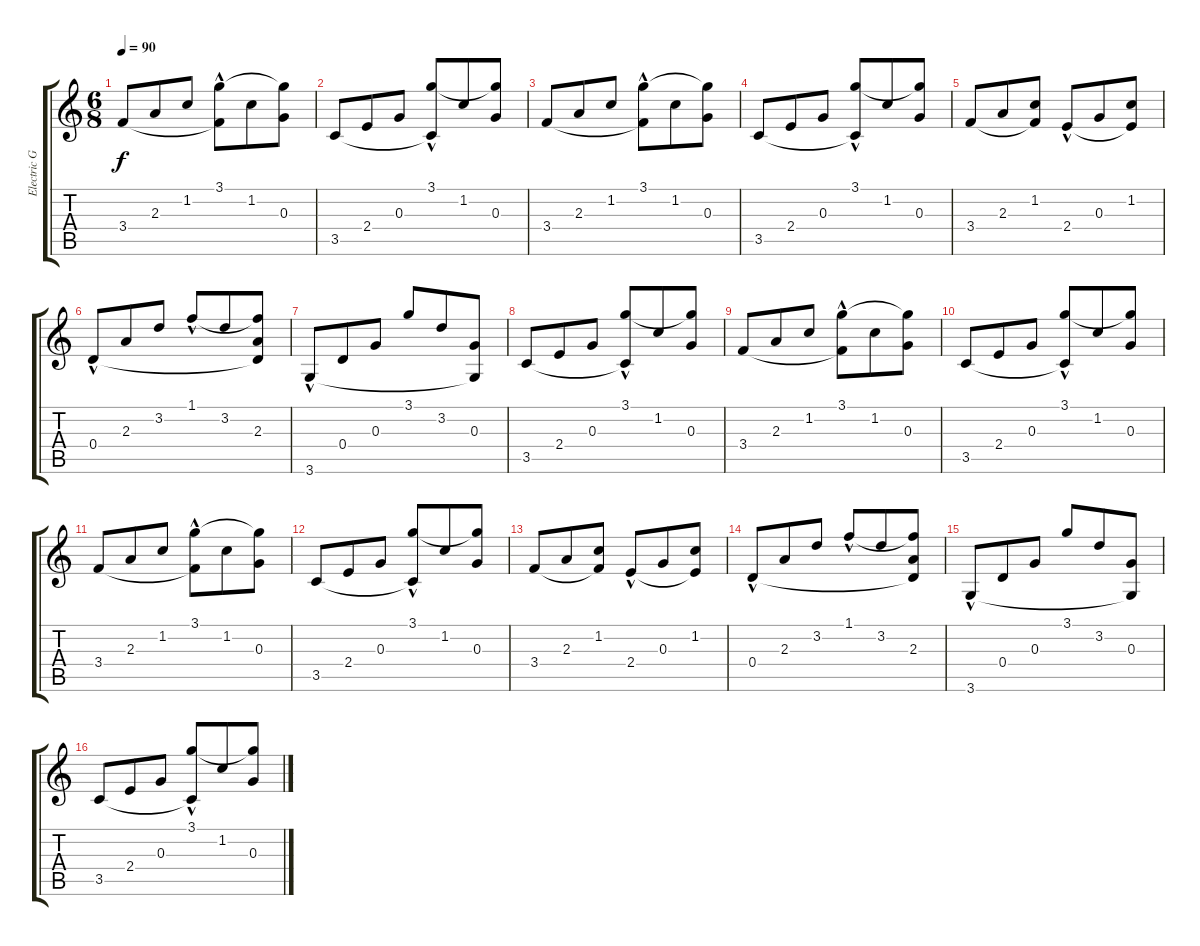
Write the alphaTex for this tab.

\track ("Electric Guitar (clean)" "Electric G") {instrument electricguitarclean}
\staff {score tabs}
\tuning (E4 B3 G3 D3 A2 E2) {hide}
\ts (6 8)
\tempo 90
\clef g2
\ks c
3.4.8{dy f} 2.3.8 1.2.8 (3.1{hac} 3.4{t}).8 1.2.8 (3.1{t} 0.3).8 |
3.5.8 2.4.8 0.3.8 (3.1{hac} 3.5{t}).8 1.2.8 (3.1{t} 0.3).8 |
3.4.8 2.3.8 1.2.8 (3.1{hac} 3.4{t}).8 1.2.8 (3.1{t} 0.3).8 |
3.5.8 2.4.8 0.3.8 (3.1{hac} 3.5{t}).8 1.2.8 (3.1{t} 0.3).8 |
3.4.8 2.3.8 (1.2 3.4{t}).8 2.4{hac}.8 0.3.8 (1.2 2.4{t}).8 |
0.4{hac}.8 2.3.8 3.2.8 1.1{hac}.8 3.2.8 (1.1{t} 2.3 0.4{t}).8 |
3.6{hac}.8 0.4.8 0.3.8 3.1.8 3.2.8 (0.3 3.6{t}).8 |
3.5.8 2.4.8 0.3.8 (3.1{hac} 3.5{t}).8 1.2.8 (3.1{t} 0.3).8 |
3.4.8 2.3.8 1.2.8 (3.1{hac} 3.4{t}).8 1.2.8 (3.1{t} 0.3).8 |
3.5.8 2.4.8 0.3.8 (3.1{hac} 3.5{t}).8 1.2.8 (3.1{t} 0.3).8 |
3.4.8 2.3.8 1.2.8 (3.1{hac} 3.4{t}).8 1.2.8 (3.1{t} 0.3).8 |
3.5.8 2.4.8 0.3.8 (3.1{hac} 3.5{t}).8 1.2.8 (3.1{t} 0.3).8 |
3.4.8 2.3.8 (1.2 3.4{t}).8 2.4{hac}.8 0.3.8 (1.2 2.4{t}).8 |
0.4{hac}.8 2.3.8 3.2.8 1.1{hac}.8 3.2.8 (1.1{t} 2.3 0.4{t}).8 |
3.6{hac}.8 0.4.8 0.3.8 3.1.8 3.2.8 (0.3 3.6{t}).8 |
3.5.8 2.4.8 0.3.8 (3.1{hac} 3.5{t}).8 1.2.8 (3.1{t} 0.3).8
